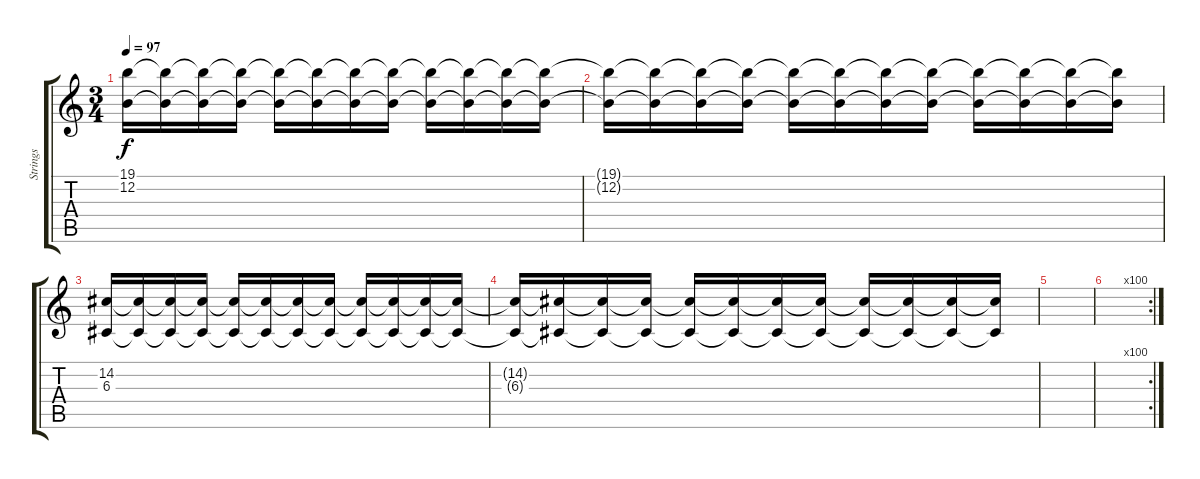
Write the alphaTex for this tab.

\track ("Strings" "Strings") {instrument stringensemble1}
\staff {score tabs}
\tuning (E4 B3 G3 D3 A2 E2) {hide}
\ts (3 4)
\tempo 97
\clef g2
\ks c
(19.1 12.2).16{dy f} (19.1{t} 12.2{t}).16 (19.1{t} 12.2{t}).16 (19.1{t} 12.2{t}).16 (19.1{t} 12.2{t}).16 (19.1{t} 12.2{t}).16 (19.1{t} 12.2{t}).16 (19.1{t} 12.2{t}).16 (19.1{t} 12.2{t}).16 (19.1{t} 12.2{t}).16 (19.1{t} 12.2{t}).16 (19.1{t} 12.2{t}).16 |
(19.1{t} 12.2{t}).16 (19.1{t} 12.2{t}).16 (19.1{t} 12.2{t}).16 (19.1{t} 12.2{t}).16 (19.1{t} 12.2{t}).16 (19.1{t} 12.2{t}).16 (19.1{t} 12.2{t}).16 (19.1{t} 12.2{t}).16 (19.1{t} 12.2{t}).16 (19.1{t} 12.2{t}).16 (19.1{t} 12.2{t}).16 (19.1{t} 12.2{t}).16 |
(14.2 6.3).16 (14.2{t} 6.3{t}).16 (14.2{t} 6.3{t}).16 (14.2{t} 6.3{t}).16 (14.2{t} 6.3{t}).16 (14.2{t} 6.3{t}).16 (14.2{t} 6.3{t}).16 (14.2{t} 6.3{t}).16 (14.2{t} 6.3{t}).16 (14.2{t} 6.3{t}).16 (14.2{t} 6.3{t}).16 (14.2{t} 6.3{t}).16 |
(14.2{t} 6.3{t}).16 (14.2{t} 6.3{t}).16 (14.2{t} 6.3{t}).16 (14.2{t} 6.3{t}).16 (14.2{t} 6.3{t}).16 (14.2{t} 6.3{t}).16 (14.2{t} 6.3{t}).16 (14.2{t} 6.3{t}).16 (14.2{t} 6.3{t}).16 (14.2{t} 6.3{t}).16 (14.2{t} 6.3{t}).16 (14.2{t} 6.3{t}).16 |
|
\rc 100
